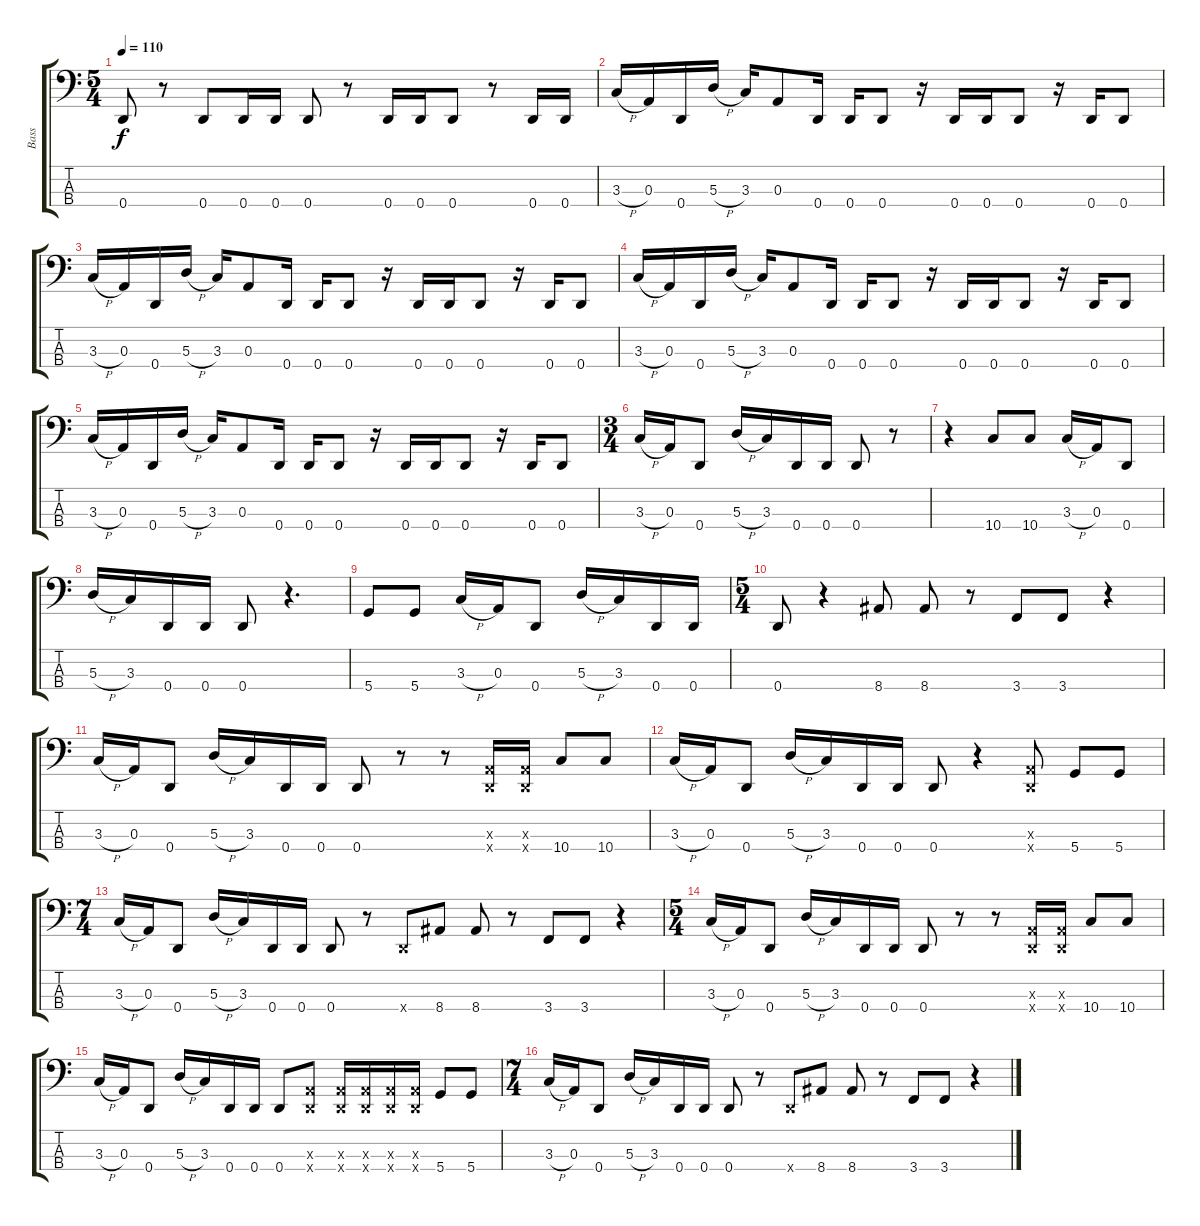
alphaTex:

\track ("Bass" "Bass") {instrument slapbass2}
\staff {score tabs}
\tuning (G2 D2 A1 D1) {hide}
\ts (5 4)
\tempo 110
\clef f4
\ks c
0.4.8{dy f} r.8 0.4.8 0.4.16 0.4.16 0.4.8 r.8 0.4.16 0.4.16 0.4.8 r.8 0.4.16 0.4.16 |
3.3{h}.16 0.3.16 0.4.16 5.3{h}.16 3.3.16 0.3.8 0.4.16 0.4.16 0.4.8 r.16 0.4.16 0.4.16 0.4.8 r.16 0.4.16 0.4.8 |
3.3{h}.16 0.3.16 0.4.16 5.3{h}.16 3.3.16 0.3.8 0.4.16 0.4.16 0.4.8 r.16 0.4.16 0.4.16 0.4.8 r.16 0.4.16 0.4.8 |
3.3{h}.16 0.3.16 0.4.16 5.3{h}.16 3.3.16 0.3.8 0.4.16 0.4.16 0.4.8 r.16 0.4.16 0.4.16 0.4.8 r.16 0.4.16 0.4.8 |
3.3{h}.16 0.3.16 0.4.16 5.3{h}.16 3.3.16 0.3.8 0.4.16 0.4.16 0.4.8 r.16 0.4.16 0.4.16 0.4.8 r.16 0.4.16 0.4.8 |
\ts (3 4)
3.3{h}.16 0.3.16 0.4.8 5.3{h}.16 3.3.16 0.4.16 0.4.16 0.4.8 r.8 |
r.4 10.4.8 10.4.8 3.3{h}.16 0.3.16 0.4.8 |
5.3{h}.16 3.3.16 0.4.16 0.4.16 0.4.8 r.4{d} |
5.4.8 5.4.8 3.3{h}.16 0.3.16 0.4.8 5.3{h}.16 3.3.16 0.4.16 0.4.16 |
\ts (5 4)
0.4.8 r.4 8.4.8 8.4.8 r.8 3.4.8 3.4.8 r.4 |
3.3{h}.16 0.3.16 0.4.8 5.3{h}.16 3.3.16 0.4.16 0.4.16 0.4.8 r.8 r.8 (0.3{x} 0.4{x}).16 (0.3{x} 0.4{x}).16 10.4.8 10.4.8 |
3.3{h}.16 0.3.16 0.4.8 5.3{h}.16 3.3.16 0.4.16 0.4.16 0.4.8 r.4 (0.3{x} 0.4{x}).8 5.4.8 5.4.8 |
\ts (7 4)
3.3{h}.16 0.3.16 0.4.8 5.3{h}.16 3.3.16 0.4.16 0.4.16 0.4.8 r.8 0.4{x}.8 8.4.8 8.4.8 r.8 3.4.8 3.4.8 r.4 |
\ts (5 4)
3.3{h}.16 0.3.16 0.4.8 5.3{h}.16 3.3.16 0.4.16 0.4.16 0.4.8 r.8 r.8 (0.3{x} 0.4{x}).16 (0.3{x} 0.4{x}).16 10.4.8 10.4.8 |
3.3{h}.16 0.3.16 0.4.8 5.3{h}.16 3.3.16 0.4.16 0.4.16 0.4.8 (0.3{x} 0.4{x}).8 (0.3{x} 0.4{x}).16 (0.3{x} 0.4{x}).16 (0.3{x} 0.4{x}).16 (0.3{x} 0.4{x}).16 5.4.8 5.4.8 |
\ts (7 4)
3.3{h}.16 0.3.16 0.4.8 5.3{h}.16 3.3.16 0.4.16 0.4.16 0.4.8 r.8 0.4{x}.8 8.4.8 8.4.8 r.8 3.4.8 3.4.8 r.4
